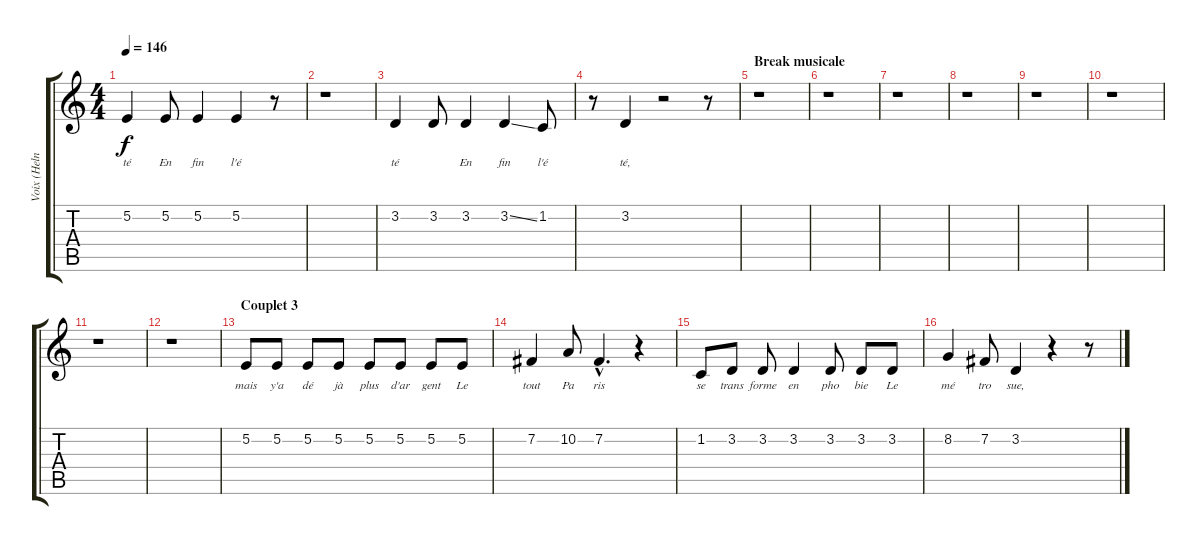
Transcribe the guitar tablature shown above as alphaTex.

\track ("Voix (Helno)" "Voix (Heln") {instrument clarinet}
\staff {score tabs}
\tuning (E4 B3 G3 D3 A2 E2) {hide}
\ts (4 4)
\tempo 146
\clef g2
\ks c
5.2.4{lyrics (0 "té") lyrics (1 "") lyrics (2 "") lyrics (3 "") lyrics (4 "") dy f} 5.2.8{lyrics (0 "En") lyrics (1 "") lyrics (2 "") lyrics (3 "") lyrics (4 "")} 5.2.4{lyrics (0 "fin") lyrics (1 "") lyrics (2 "") lyrics (3 "") lyrics (4 "")} 5.2.4{lyrics (0 "l'é") lyrics (1 "") lyrics (2 "") lyrics (3 "") lyrics (4 "")} r.8 |
r.1 |
3.2.4{lyrics (0 "té") lyrics (1 "") lyrics (2 "") lyrics (3 "") lyrics (4 "")} 3.2.8{lyrics (0 "") lyrics (1 "") lyrics (2 "") lyrics (3 "") lyrics (4 "")} 3.2.4{lyrics (0 "En") lyrics (1 "") lyrics (2 "") lyrics (3 "") lyrics (4 "")} 3.2{ss}.4{lyrics (0 "fin") lyrics (1 "") lyrics (2 "") lyrics (3 "") lyrics (4 "")} 1.2.8{lyrics (0 "l'é") lyrics (1 "") lyrics (2 "") lyrics (3 "") lyrics (4 "")} |
r.8 3.2.4{lyrics (0 "té,") lyrics (1 "") lyrics (2 "") lyrics (3 "") lyrics (4 "")} r.2 r.8 |
\section ("" "Break musicale")
r.1 |
r.1 |
r.1 |
r.1 |
r.1 |
r.1 |
r.1 |
r.1 |
\section ("" "Couplet 3")
5.2.8{lyrics (0 "mais") lyrics (1 "") lyrics (2 "") lyrics (3 "") lyrics (4 "")} 5.2.8{lyrics (0 "y'a") lyrics (1 "") lyrics (2 "") lyrics (3 "") lyrics (4 "")} 5.2.8{lyrics (0 "dé") lyrics (1 "") lyrics (2 "") lyrics (3 "") lyrics (4 "")} 5.2.8{lyrics (0 "jà") lyrics (1 "") lyrics (2 "") lyrics (3 "") lyrics (4 "")} 5.2.8{lyrics (0 "plus") lyrics (1 "") lyrics (2 "") lyrics (3 "") lyrics (4 "")} 5.2.8{lyrics (0 "d'ar") lyrics (1 "") lyrics (2 "") lyrics (3 "") lyrics (4 "")} 5.2.8{lyrics (0 "gent") lyrics (1 "") lyrics (2 "") lyrics (3 "") lyrics (4 "")} 5.2.8{lyrics (0 "Le") lyrics (1 "") lyrics (2 "") lyrics (3 "") lyrics (4 "")} |
7.2.4{lyrics (0 "tout") lyrics (1 "") lyrics (2 "") lyrics (3 "") lyrics (4 "")} 10.2.8{lyrics (0 "Pa") lyrics (1 "") lyrics (2 "") lyrics (3 "") lyrics (4 "")} 7.2{hac}.4{d lyrics (0 "ris") lyrics (1 "") lyrics (2 "") lyrics (3 "") lyrics (4 "")} r.4 |
1.2.8{lyrics (0 "se") lyrics (1 "") lyrics (2 "") lyrics (3 "") lyrics (4 "")} 3.2.8{lyrics (0 "trans") lyrics (1 "") lyrics (2 "") lyrics (3 "") lyrics (4 "")} 3.2.8{lyrics (0 "forme") lyrics (1 "") lyrics (2 "") lyrics (3 "") lyrics (4 "")} 3.2.4{lyrics (0 "en") lyrics (1 "") lyrics (2 "") lyrics (3 "") lyrics (4 "")} 3.2.8{lyrics (0 "pho") lyrics (1 "") lyrics (2 "") lyrics (3 "") lyrics (4 "")} 3.2.8{lyrics (0 "bie") lyrics (1 "") lyrics (2 "") lyrics (3 "") lyrics (4 "")} 3.2.8{lyrics (0 "Le") lyrics (1 "") lyrics (2 "") lyrics (3 "") lyrics (4 "")} |
8.2.4{lyrics (0 "mé") lyrics (1 "") lyrics (2 "") lyrics (3 "") lyrics (4 "")} 7.2.8{lyrics (0 "tro") lyrics (1 "") lyrics (2 "") lyrics (3 "") lyrics (4 "")} 3.2.4{lyrics (0 "sue,") lyrics (1 "") lyrics (2 "") lyrics (3 "") lyrics (4 "")} r.4 r.8
